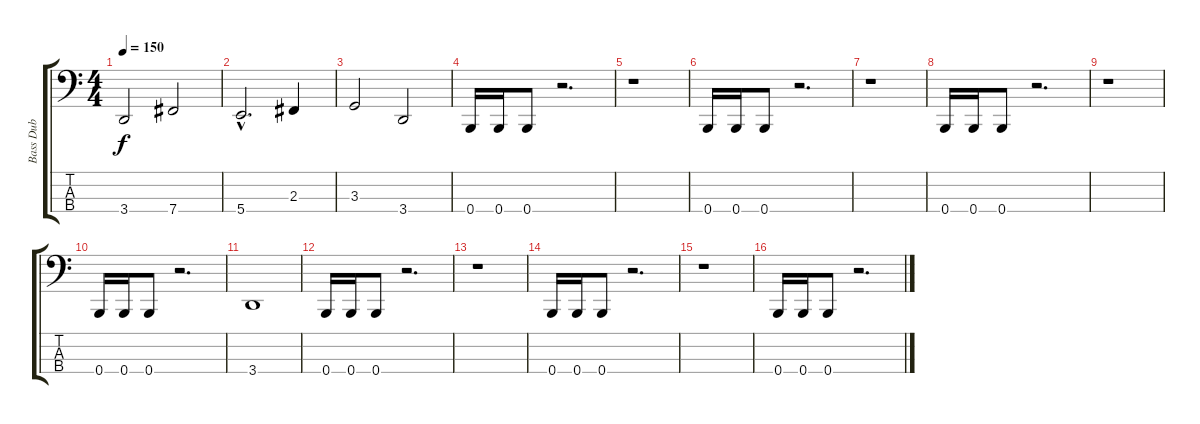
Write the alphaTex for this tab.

\track ("Bass Dub" "Bass Dub") {instrument electricbasspick}
\staff {score tabs}
\tuning (D2 A1 E1 B0) {hide}
\ts (4 4)
\tempo 150
\clef f4
\ks c
3.4.2{dy f} 7.4.2 |
5.4{hac}.2{d} 2.3.4 |
3.3.2 3.4.2 |
0.4.16 0.4.16 0.4.8 r.2{d} |
r.1 |
0.4.16 0.4.16 0.4.8 r.2{d} |
r.1 |
0.4.16 0.4.16 0.4.8 r.2{d} |
r.1 |
0.4.16 0.4.16 0.4.8 r.2{d} |
3.4.1 |
0.4.16 0.4.16 0.4.8 r.2{d} |
r.1 |
0.4.16 0.4.16 0.4.8 r.2{d} |
r.1 |
0.4.16 0.4.16 0.4.8 r.2{d}
